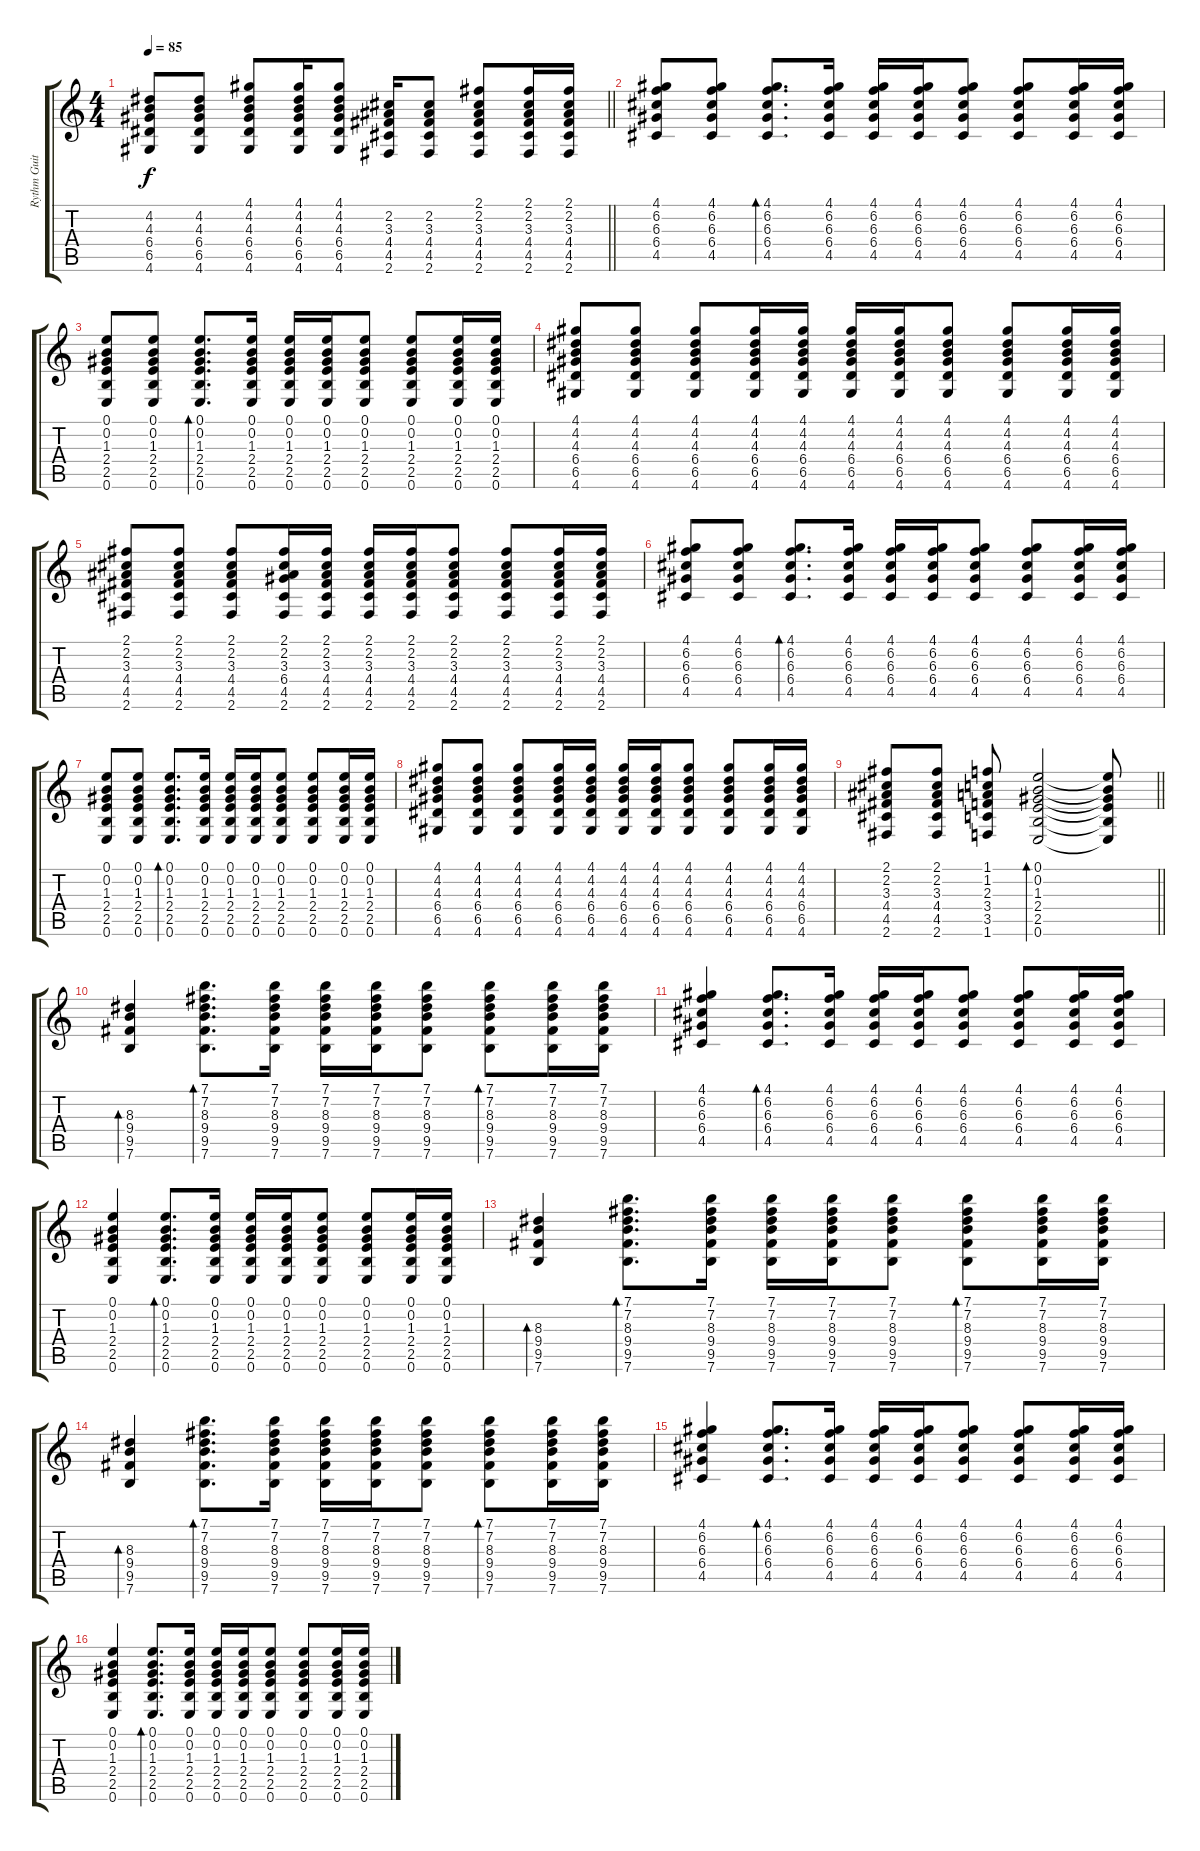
\track ("Rythm Guitar" "Rythm Guit") {instrument acousticguitarsteel}
\staff {score tabs}
\tuning (E4 B3 G3 D3 A2 E2) {hide}
\ts (4 4)
\tempo 85
\clef g2
\barLineRight lightlight
\ks c
(4.2 4.3 6.4 6.5 4.6).8{dy f} (4.2 4.3 6.4 6.5 4.6).8 (4.1 4.2 4.3 6.4 6.5 4.6).8 (4.1 4.2 4.3 6.4 6.5 4.6).16 (4.1 4.2 4.3 6.4 6.5 4.6).8 (2.2 3.3 4.4 4.5 2.6).16 (2.2 3.3 4.4 4.5 2.6).8 (2.1 2.2 3.3 4.4 4.5 2.6).8 (2.1 2.2 3.3 4.4 4.5 2.6).16 (2.1 2.2 3.3 4.4 4.5 2.6).16 |
(4.1 6.2 6.3 6.4 4.5).8 (4.1 6.2 6.3 6.4 4.5).8 (4.1 6.2 6.3 6.4 4.5).8{d bd 60} (4.1 6.2 6.3 6.4 4.5).16 (4.1 6.2 6.3 6.4 4.5).16 (4.1 6.2 6.3 6.4 4.5).16 (4.1 6.2 6.3 6.4 4.5).8 (4.1 6.2 6.3 6.4 4.5).8 (4.1 6.2 6.3 6.4 4.5).16 (4.1 6.2 6.3 6.4 4.5).16 |
(0.1 0.2 1.3 2.4 2.5 0.6).8 (0.1 0.2 1.3 2.4 2.5 0.6).8 (0.1 0.2 1.3 2.4 2.5 0.6).8{d bd 60} (0.1 0.2 1.3 2.4 2.5 0.6).16 (0.1 0.2 1.3 2.4 2.5 0.6).16 (0.1 0.2 1.3 2.4 2.5 0.6).16 (0.1 0.2 1.3 2.4 2.5 0.6).8 (0.1 0.2 1.3 2.4 2.5 0.6).8 (0.1 0.2 1.3 2.4 2.5 0.6).16 (0.1 0.2 1.3 2.4 2.5 0.6).16 |
(4.1 4.2 4.3 6.4 6.5 4.6).8 (4.1 4.2 4.3 6.4 6.5 4.6).8 (4.1 4.2 4.3 6.4 6.5 4.6).8 (4.1 4.2 4.3 6.4 6.5 4.6).16 (4.1 4.2 4.3 6.4 6.5 4.6).16 (4.1 4.2 4.3 6.4 6.5 4.6).16 (4.1 4.2 4.3 6.4 6.5 4.6).16 (4.1 4.2 4.3 6.4 6.5 4.6).8 (4.1 4.2 4.3 6.4 6.5 4.6).8 (4.1 4.2 4.3 6.4 6.5 4.6).16 (4.1 4.2 4.3 6.4 6.5 4.6).16 |
(2.1 2.2 3.3 4.4 4.5 2.6).8 (2.1 2.2 3.3 4.4 4.5 2.6).8 (2.1 2.2 3.3 4.4 4.5 2.6).8 (2.1 2.2 3.3 6.4 4.5 2.6).16 (2.1 2.2 3.3 4.4 4.5 2.6).16 (2.1 2.2 3.3 4.4 4.5 2.6).16 (2.1 2.2 3.3 4.4 4.5 2.6).16 (2.1 2.2 3.3 4.4 4.5 2.6).8 (2.1 2.2 3.3 4.4 4.5 2.6).8 (2.1 2.2 3.3 4.4 4.5 2.6).16 (2.1 2.2 3.3 4.4 4.5 2.6).16 |
(4.1 6.2 6.3 6.4 4.5).8 (4.1 6.2 6.3 6.4 4.5).8 (4.1 6.2 6.3 6.4 4.5).8{d bd 60} (4.1 6.2 6.3 6.4 4.5).16 (4.1 6.2 6.3 6.4 4.5).16 (4.1 6.2 6.3 6.4 4.5).16 (4.1 6.2 6.3 6.4 4.5).8 (4.1 6.2 6.3 6.4 4.5).8 (4.1 6.2 6.3 6.4 4.5).16 (4.1 6.2 6.3 6.4 4.5).16 |
(0.1 0.2 1.3 2.4 2.5 0.6).8 (0.1 0.2 1.3 2.4 2.5 0.6).8 (0.1 0.2 1.3 2.4 2.5 0.6).8{d bd 60} (0.1 0.2 1.3 2.4 2.5 0.6).16 (0.1 0.2 1.3 2.4 2.5 0.6).16 (0.1 0.2 1.3 2.4 2.5 0.6).16 (0.1 0.2 1.3 2.4 2.5 0.6).8 (0.1 0.2 1.3 2.4 2.5 0.6).8 (0.1 0.2 1.3 2.4 2.5 0.6).16 (0.1 0.2 1.3 2.4 2.5 0.6).16 |
(4.1 4.2 4.3 6.4 6.5 4.6).8 (4.1 4.2 4.3 6.4 6.5 4.6).8 (4.1 4.2 4.3 6.4 6.5 4.6).8 (4.1 4.2 4.3 6.4 6.5 4.6).16 (4.1 4.2 4.3 6.4 6.5 4.6).16 (4.1 4.2 4.3 6.4 6.5 4.6).16 (4.1 4.2 4.3 6.4 6.5 4.6).16 (4.1 4.2 4.3 6.4 6.5 4.6).8 (4.1 4.2 4.3 6.4 6.5 4.6).8 (4.1 4.2 4.3 6.4 6.5 4.6).16 (4.1 4.2 4.3 6.4 6.5 4.6).16 |
\barLineRight lightlight
(2.1 2.2 3.3 4.4 4.5 2.6).8 (2.1 2.2 3.3 4.4 4.5 2.6).8 (1.1 1.2 2.3 3.4 3.5 1.6).8 (0.1 0.2 1.3 2.4 2.5 0.6).2{bd 60} (0.1{t} 0.2{t} 1.3{t} 2.4{t} 2.5{t} 0.6{t}).8 |
(8.3 9.4 9.5 7.6).4{bd 120} (7.1 7.2 8.3 9.4 9.5 7.6).8{d bd 60} (7.1 7.2 8.3 9.4 9.5 7.6).16 (7.1 7.2 8.3 9.4 9.5 7.6).16 (7.1 7.2 8.3 9.4 9.5 7.6).16 (7.1 7.2 8.3 9.4 9.5 7.6).8 (7.1 7.2 8.3 9.4 9.5 7.6).8{bd 60} (7.1 7.2 8.3 9.4 9.5 7.6).16 (7.1 7.2 8.3 9.4 9.5 7.6).16 |
(4.1 6.2 6.3 6.4 4.5).4 (4.1 6.2 6.3 6.4 4.5).8{d bd 60} (4.1 6.2 6.3 6.4 4.5).16 (4.1 6.2 6.3 6.4 4.5).16 (4.1 6.2 6.3 6.4 4.5).16 (4.1 6.2 6.3 6.4 4.5).8 (4.1 6.2 6.3 6.4 4.5).8 (4.1 6.2 6.3 6.4 4.5).16 (4.1 6.2 6.3 6.4 4.5).16 |
(0.1 0.2 1.3 2.4 2.5 0.6).4 (0.1 0.2 1.3 2.4 2.5 0.6).8{d bd 60} (0.1 0.2 1.3 2.4 2.5 0.6).16 (0.1 0.2 1.3 2.4 2.5 0.6).16 (0.1 0.2 1.3 2.4 2.5 0.6).16 (0.1 0.2 1.3 2.4 2.5 0.6).8 (0.1 0.2 1.3 2.4 2.5 0.6).8 (0.1 0.2 1.3 2.4 2.5 0.6).16 (0.1 0.2 1.3 2.4 2.5 0.6).16 |
(8.3 9.4 9.5 7.6).4{bd 120} (7.1 7.2 8.3 9.4 9.5 7.6).8{d bd 60} (7.1 7.2 8.3 9.4 9.5 7.6).16 (7.1 7.2 8.3 9.4 9.5 7.6).16 (7.1 7.2 8.3 9.4 9.5 7.6).16 (7.1 7.2 8.3 9.4 9.5 7.6).8 (7.1 7.2 8.3 9.4 9.5 7.6).8{bd 60} (7.1 7.2 8.3 9.4 9.5 7.6).16 (7.1 7.2 8.3 9.4 9.5 7.6).16 |
(8.3 9.4 9.5 7.6).4{bd 120} (7.1 7.2 8.3 9.4 9.5 7.6).8{d bd 60} (7.1 7.2 8.3 9.4 9.5 7.6).16 (7.1 7.2 8.3 9.4 9.5 7.6).16 (7.1 7.2 8.3 9.4 9.5 7.6).16 (7.1 7.2 8.3 9.4 9.5 7.6).8 (7.1 7.2 8.3 9.4 9.5 7.6).8{bd 60} (7.1 7.2 8.3 9.4 9.5 7.6).16 (7.1 7.2 8.3 9.4 9.5 7.6).16 |
(4.1 6.2 6.3 6.4 4.5).4 (4.1 6.2 6.3 6.4 4.5).8{d bd 60} (4.1 6.2 6.3 6.4 4.5).16 (4.1 6.2 6.3 6.4 4.5).16 (4.1 6.2 6.3 6.4 4.5).16 (4.1 6.2 6.3 6.4 4.5).8 (4.1 6.2 6.3 6.4 4.5).8 (4.1 6.2 6.3 6.4 4.5).16 (4.1 6.2 6.3 6.4 4.5).16 |
(0.1 0.2 1.3 2.4 2.5 0.6).4 (0.1 0.2 1.3 2.4 2.5 0.6).8{d bd 60} (0.1 0.2 1.3 2.4 2.5 0.6).16 (0.1 0.2 1.3 2.4 2.5 0.6).16 (0.1 0.2 1.3 2.4 2.5 0.6).16 (0.1 0.2 1.3 2.4 2.5 0.6).8 (0.1 0.2 1.3 2.4 2.5 0.6).8 (0.1 0.2 1.3 2.4 2.5 0.6).16 (0.1 0.2 1.3 2.4 2.5 0.6).16
